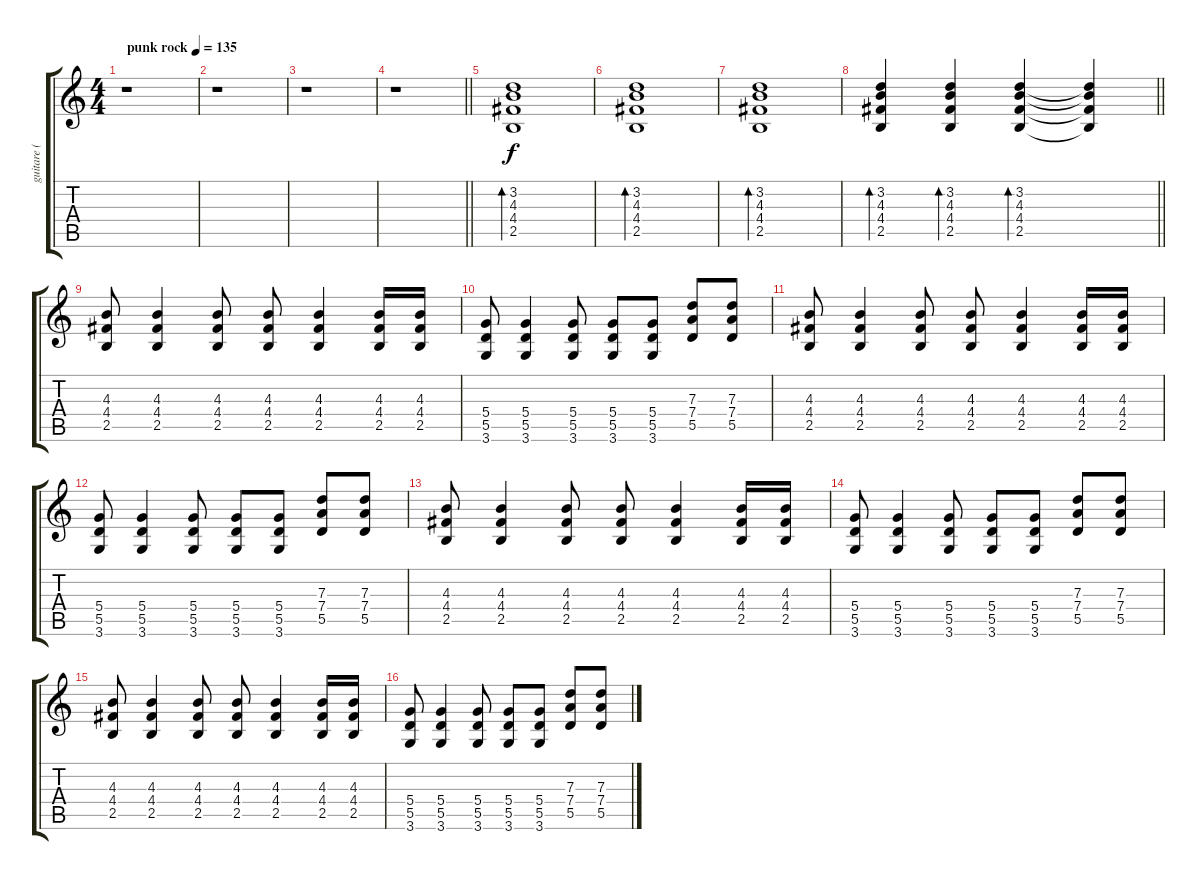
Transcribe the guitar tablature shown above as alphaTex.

\track ("guitare ( Guillaume ) " "guitare ( ") {instrument distortionguitar}
\staff {score tabs}
\tuning (E4 B3 G3 D3 A2 E2) {hide}
\ts (4 4)
\tempo (135 "punk rock")
\clef g2
\ks c
r.1{dy f instrument distortionguitar} |
r.1 |
r.1 |
\barLineRight lightlight
r.1 |
(3.2 4.3 4.4 2.5).1{bd 60} |
(3.2 4.3 4.4 2.5).1{bd 60} |
(3.2 4.3 4.4 2.5).1{bd 60} |
\barLineRight lightlight
(3.2 4.3 4.4 2.5).4{bd 60} (3.2 4.3 4.4 2.5).4{bd 60} (3.2 4.3 4.4 2.5).4{bd 60} (3.2{t} 4.3{t} 4.4{t} 2.5{t}).4 |
(4.3 4.4 2.5).8 (4.3 4.4 2.5).4 (4.3 4.4 2.5).8 (4.3 4.4 2.5).8 (4.3 4.4 2.5).4 (4.3 4.4 2.5).16 (4.3 4.4 2.5).16 |
(5.4 5.5 3.6).8 (5.4 5.5 3.6).4 (5.4 5.5 3.6).8 (5.4 5.5 3.6).8 (5.4 5.5 3.6).8 (7.3 7.4 5.5).8 (7.3 7.4 5.5).8 |
(4.3 4.4 2.5).8 (4.3 4.4 2.5).4 (4.3 4.4 2.5).8 (4.3 4.4 2.5).8 (4.3 4.4 2.5).4 (4.3 4.4 2.5).16 (4.3 4.4 2.5).16 |
(5.4 5.5 3.6).8 (5.4 5.5 3.6).4 (5.4 5.5 3.6).8 (5.4 5.5 3.6).8 (5.4 5.5 3.6).8 (7.3 7.4 5.5).8 (7.3 7.4 5.5).8 |
(4.3 4.4 2.5).8 (4.3 4.4 2.5).4 (4.3 4.4 2.5).8 (4.3 4.4 2.5).8 (4.3 4.4 2.5).4 (4.3 4.4 2.5).16 (4.3 4.4 2.5).16 |
(5.4 5.5 3.6).8 (5.4 5.5 3.6).4 (5.4 5.5 3.6).8 (5.4 5.5 3.6).8 (5.4 5.5 3.6).8 (7.3 7.4 5.5).8 (7.3 7.4 5.5).8 |
(4.3 4.4 2.5).8 (4.3 4.4 2.5).4 (4.3 4.4 2.5).8 (4.3 4.4 2.5).8 (4.3 4.4 2.5).4 (4.3 4.4 2.5).16 (4.3 4.4 2.5).16 |
(5.4 5.5 3.6).8 (5.4 5.5 3.6).4 (5.4 5.5 3.6).8 (5.4 5.5 3.6).8 (5.4 5.5 3.6).8 (7.3 7.4 5.5).8 (7.3 7.4 5.5).8
